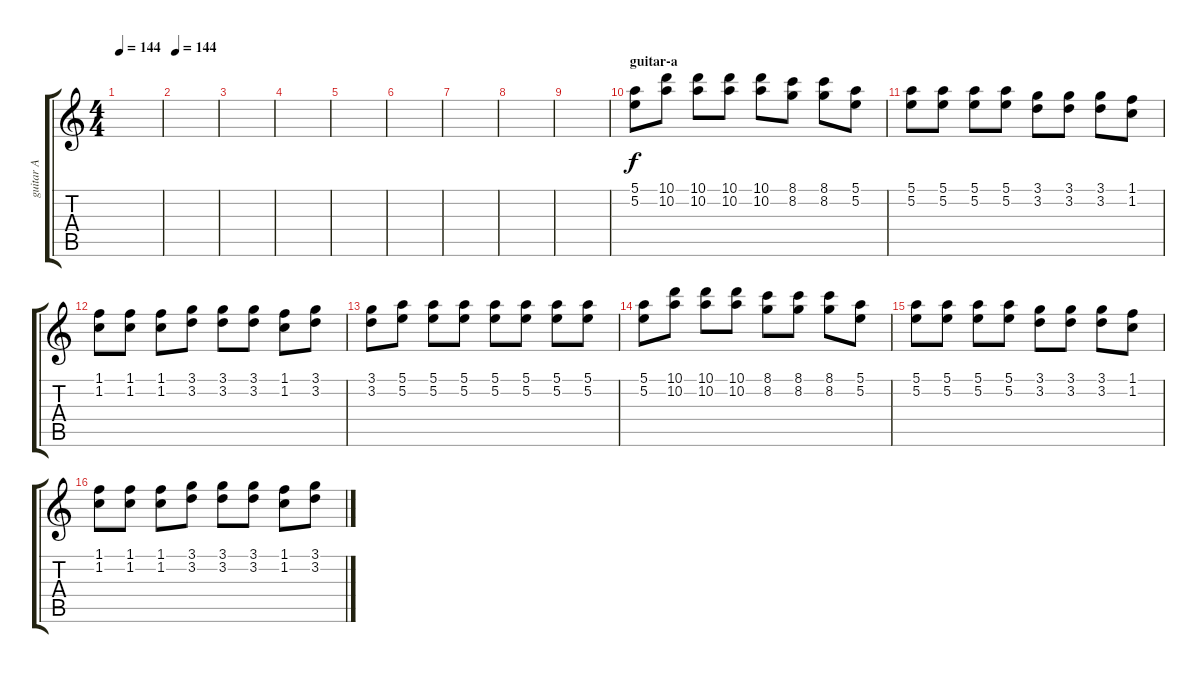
\track ("guitar A" "guitar A") {instrument electricguitarjazz}
\staff {score tabs}
\tuning (E4 B3 G3 D3 A2 E2) {hide}
\ts (4 4)
\tempo 144
\clef g2
\ks c
|
\tempo 144
|
|
|
|
|
|
|
|
\section ("" "guitar-a")
(5.1 5.2).8{instrument electricguitarjazz} (10.1 10.2).8 (10.1 10.2).8 (10.1 10.2).8 (10.1 10.2).8 (8.1 8.2).8 (8.1 8.2).8 (5.1 5.2).8 |
(5.1 5.2).8 (5.1 5.2).8 (5.1 5.2).8 (5.1 5.2).8 (3.1 3.2).8 (3.1 3.2).8 (3.1 3.2).8 (1.1 1.2).8 |
(1.1 1.2).8 (1.1 1.2).8 (1.1 1.2).8 (3.1 3.2).8 (3.1 3.2).8 (3.1 3.2).8 (1.1 1.2).8 (3.1 3.2).8 |
(3.1 3.2).8 (5.1 5.2).8 (5.1 5.2).8 (5.1 5.2).8 (5.1 5.2).8 (5.1 5.2).8 (5.1 5.2).8 (5.1 5.2).8 |
(5.1 5.2).8{instrument electricguitarjazz} (10.1 10.2).8 (10.1 10.2).8 (10.1 10.2).8 (8.1 8.2).8 (8.1 8.2).8 (8.1 8.2).8 (5.1 5.2).8 |
(5.1 5.2).8 (5.1 5.2).8 (5.1 5.2).8 (5.1 5.2).8 (3.1 3.2).8 (3.1 3.2).8 (3.1 3.2).8 (1.1 1.2).8 |
(1.1 1.2).8 (1.1 1.2).8 (1.1 1.2).8 (3.1 3.2).8 (3.1 3.2).8 (3.1 3.2).8 (1.1 1.2).8 (3.1 3.2).8
